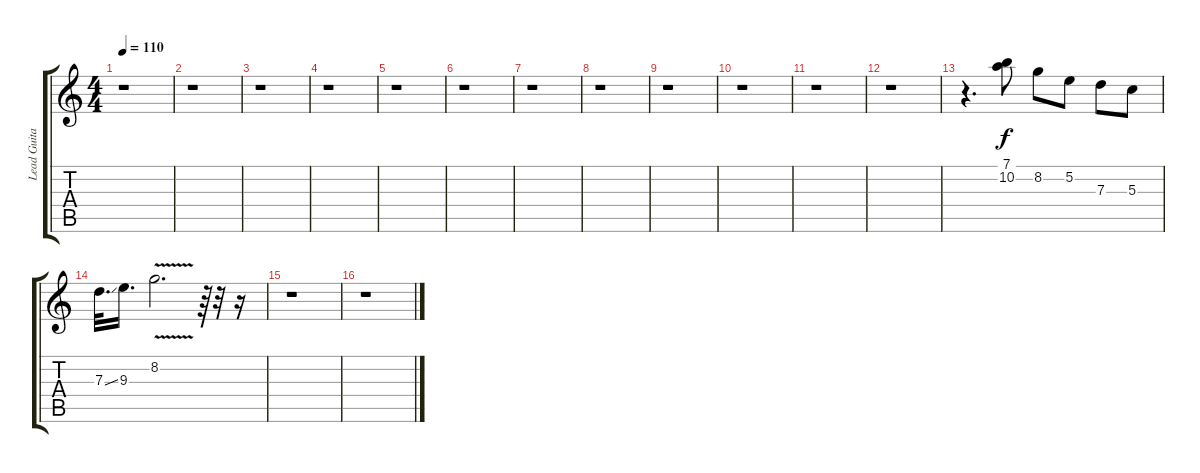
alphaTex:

\track ("Lead Guitar" "Lead Guita") {instrument electricguitarclean}
\staff {score tabs}
\tuning (E4 B3 G3 D3 A2 E2) {hide}
\ts (4 4)
\tempo 110
\clef g2
\ks c
r.1{dy mp} |
r.1 |
r.1 |
r.1 |
r.1 |
r.1 |
r.1 |
r.1 |
r.1 |
r.1 |
r.1 |
r.1 |
r.4{d} (7.1 10.2).8{dy f} 8.2.8 5.2.8 7.3.8 5.3.8 |
7.3{ss}.32{d} 9.3.16{d} 8.2{v}.2{d} r.64 r.32 r.16 |
r.1 |
r.1
